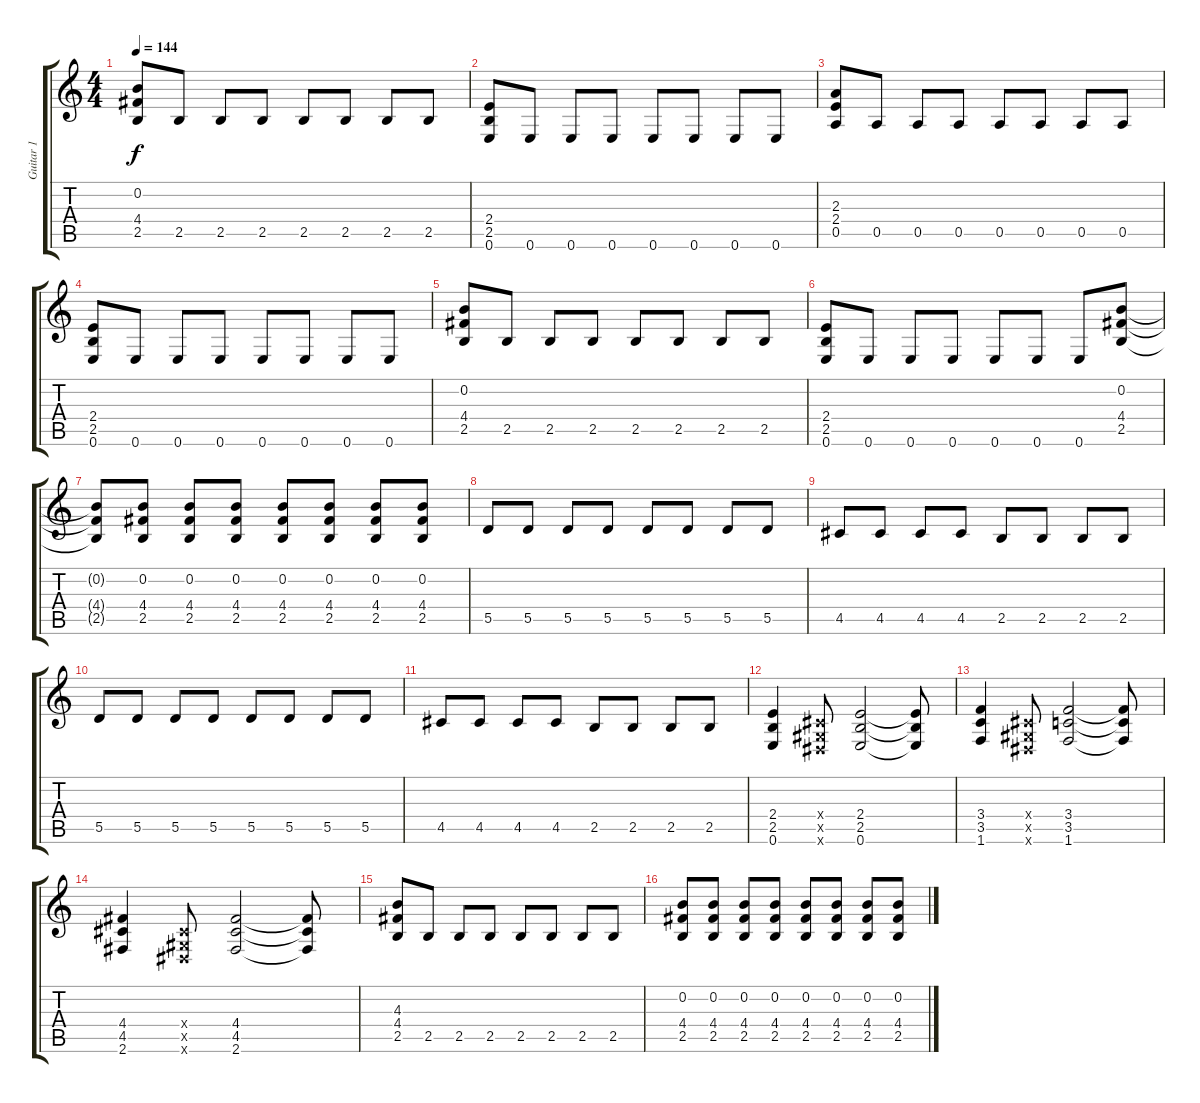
\track ("Guitar 1" "Guitar 1") {instrument distortionguitar}
\staff {score tabs}
\tuning (E4 B3 G3 D3 A2 E2) {hide}
\ts (4 4)
\tempo 144
\clef g2
\ks c
(0.2 4.4 2.5).8{dy f} 2.5.8 2.5.8 2.5.8 2.5.8 2.5.8 2.5.8 2.5.8 |
(2.4 2.5 0.6).8 0.6.8 0.6.8 0.6.8 0.6.8 0.6.8 0.6.8 0.6.8 |
(2.3 2.4 0.5).8 0.5.8 0.5.8 0.5.8 0.5.8 0.5.8 0.5.8 0.5.8 |
(2.4 2.5 0.6).8 0.6.8 0.6.8 0.6.8 0.6.8 0.6.8 0.6.8 0.6.8 |
(0.2 4.4 2.5).8 2.5.8 2.5.8 2.5.8 2.5.8 2.5.8 2.5.8 2.5.8 |
(2.4 2.5 0.6).8 0.6.8 0.6.8 0.6.8 0.6.8 0.6.8 0.6.8 (0.2 4.4 2.5).8 |
(0.2{t} 4.4{t} 2.5{t}).8 (0.2 4.4 2.5).8 (0.2 4.4 2.5).8 (0.2 4.4 2.5).8 (0.2 4.4 2.5).8 (0.2 4.4 2.5).8 (0.2 4.4 2.5).8 (0.2 4.4 2.5).8 |
5.5.8 5.5.8 5.5.8 5.5.8 5.5.8 5.5.8 5.5.8 5.5.8 |
4.5.8 4.5.8 4.5.8 4.5.8 2.5.8 2.5.8 2.5.8 2.5.8 |
5.5.8 5.5.8 5.5.8 5.5.8 5.5.8 5.5.8 5.5.8 5.5.8 |
4.5.8 4.5.8 4.5.8 4.5.8 2.5.8 2.5.8 2.5.8 2.5.8 |
(2.4 2.5 0.6).4 (-1.4{x} -1.5{x} -1.6{x}).8 (2.4 2.5 0.6).2 (2.4{t} 2.5{t} 0.6{t}).8 |
(3.4 3.5 1.6).4 (-1.4{x} -1.5{x} -1.6{x}).8 (3.4 3.5 1.6).2 (3.4{t} 3.5{t} 1.6{t}).8 |
(4.4 4.5 2.6).4 (-1.4{x} -1.5{x} -1.6{x}).8 (4.4 4.5 2.6).2 (4.4{t} 4.5{t} 2.6{t}).8 |
(4.3 4.4 2.5).8 2.5.8 2.5.8 2.5.8 2.5.8 2.5.8 2.5.8 2.5.8 |
(0.2 4.4 2.5).8 (0.2 4.4 2.5).8 (0.2 4.4 2.5).8 (0.2 4.4 2.5).8 (0.2 4.4 2.5).8 (0.2 4.4 2.5).8 (0.2 4.4 2.5).8 (0.2 4.4 2.5).8
